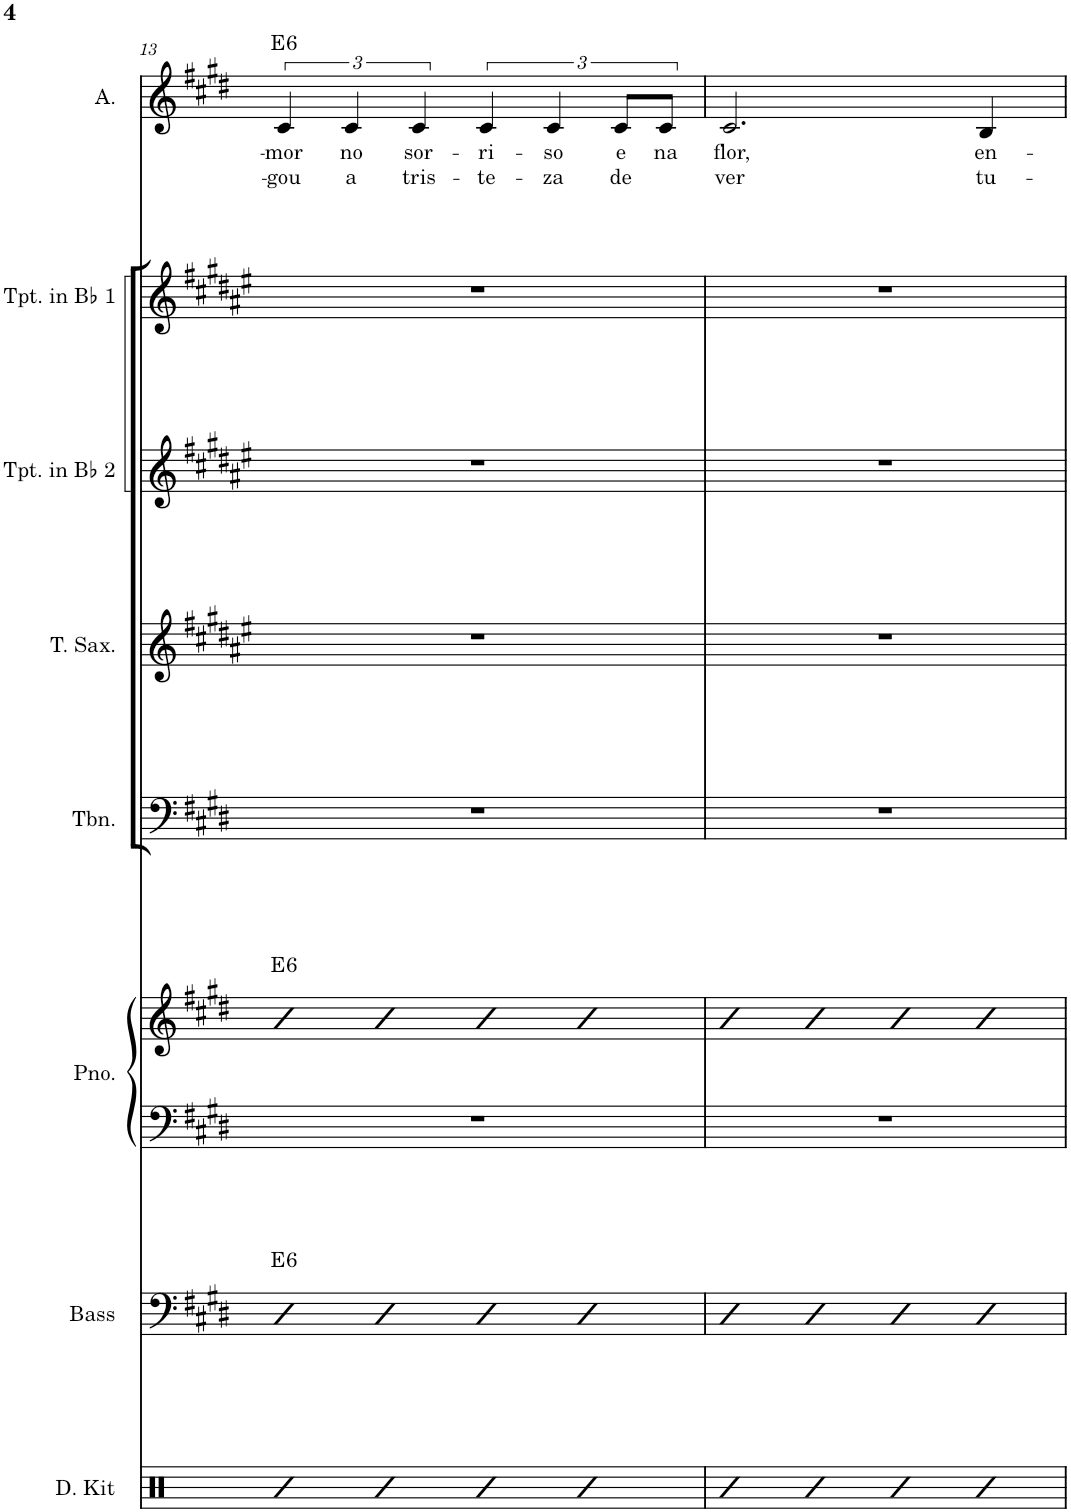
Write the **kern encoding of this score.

**kern	**kern	**harte	**kern	**kern	**harte	**kern	**kern	**kern	**kern	**kern	**text	**text	**harte
*part8	*part7	*part7	*part6	*part6	*part6	*part5	*part4	*part3	*part2	*part1	*part1	*part1	*part1
*staff9	*staff8	*	*staff7	*staff6	*	*staff5	*staff4	*staff3	*staff2	*staff1	*staff1	*staff1	*
*I"Drum Kit	*I"Acoustic Bass	*	*I"Piano	*	*	*I"Trombone	*I"Tenor Saxophone	*I"Trumpet in Bb 2	*I"Trumpet in Bb 1	*I"Alto	*	*	*
*I'D. Kit	*I'Bass	*	*I'Pno.	*	*	*I'Tbn.	*I'T. Sax.	*I'Tpt. in Bb 2	*I'Tpt. in Bb 1	*I'A.	*	*	*
!!LO:PB:g=z
*clefX	*clefF4	*	*clefF4	*clefG2	*	*clefF4	*clefG2	*clefG2	*clefG2	*clefG2	*	*	*
*	*Trd7c12	*	*	*	*	*	*Trd8c14	*Trd1c2	*Trd1c2	*	*	*	*
*k[]	*k[f#c#g#d#]	*	*k[f#c#g#d#]	*k[f#c#g#d#]	*	*k[f#c#g#d#]	*k[f#c#g#d#a#e#]	*k[f#c#g#d#a#e#]	*k[f#c#g#d#a#e#]	*k[f#c#g#d#]	*	*	*
*M4/4	*M4/4	*	*M4/4	*M4/4	*	*M4/4	*M4/4	*M4/4	*M4/4	*M4/4	*	*	*
=13	=13	=13	=13	=13	=13	=13	=13	=13	=13	=13	=13	=13	=13
!	!	!LO:H:kt=6	!	!	!LO:H:kt=6	!	!	!	!	!	!LO:LY:b	!LO:LY:b	!LO:H:kt=6
4R	4bb	E:maj6	1r	4b	E:maj6	1r	1r	1r	1r	6c#/	-mor	-gou	E:maj6
!	!	!	!	!	!	!	!	!	!	!	!LO:LY:b	!LO:LY:b	!
.	.	.	.	.	.	.	.	.	.	6c#/	no	a	.
4R	4bb	.	.	4b	.	.	.	.	.	.	.	.	.
!	!	!	!	!	!	!	!	!	!	!	!LO:LY:b	!LO:LY:b	!
.	.	.	.	.	.	.	.	.	.	6c#/	sor-	tris-	.
!	!	!	!	!	!	!	!	!	!	!	!LO:LY:b	!LO:LY:b	!
4R	4bb	.	.	4b	.	.	.	.	.	6c#/	-ri-	-te-	.
!	!	!	!	!	!	!	!	!	!	!	!LO:LY:b	!LO:LY:b	!
.	.	.	.	.	.	.	.	.	.	6c#/	-so	-za	.
4R	4bb	.	.	4b	.	.	.	.	.	.	.	.	.
!	!	!	!	!	!	!	!	!	!	!	!LO:LY:b	!LO:LY:b	!
.	.	.	.	.	.	.	.	.	.	12c#/L	e	de	.
!	!	!	!	!	!	!	!	!	!	!	!LO:LY:b	!	!
.	.	.	.	.	.	.	.	.	.	12c#/J	na	.	.
=14	=14	=14	=14	=14	=14	=14	=14	=14	=14	=14	=14	=14	=14
!	!	!	!	!	!	!	!	!	!	!	!LO:LY:b	!LO:LY:b	!
4R	4bb	.	1r	4b	.	1r	1r	1r	1r	2.c#/	flor,	ver	.
4R	4bb	.	.	4b	.	.	.	.	.	.	.	.	.
4R	4bb	.	.	4b	.	.	.	.	.	.	.	.	.
!	!	!	!	!	!	!	!	!	!	!	!LO:LY:b	!LO:LY:b	!
4R	4bb	.	.	4b	.	.	.	.	.	4B/	en-	tu-	.
=	=	=	=	=	=	=	=	=	=	=	=	=	=
*-	*-	*-	*-	*-	*-	*-	*-	*-	*-	*-	*-	*-	*-
